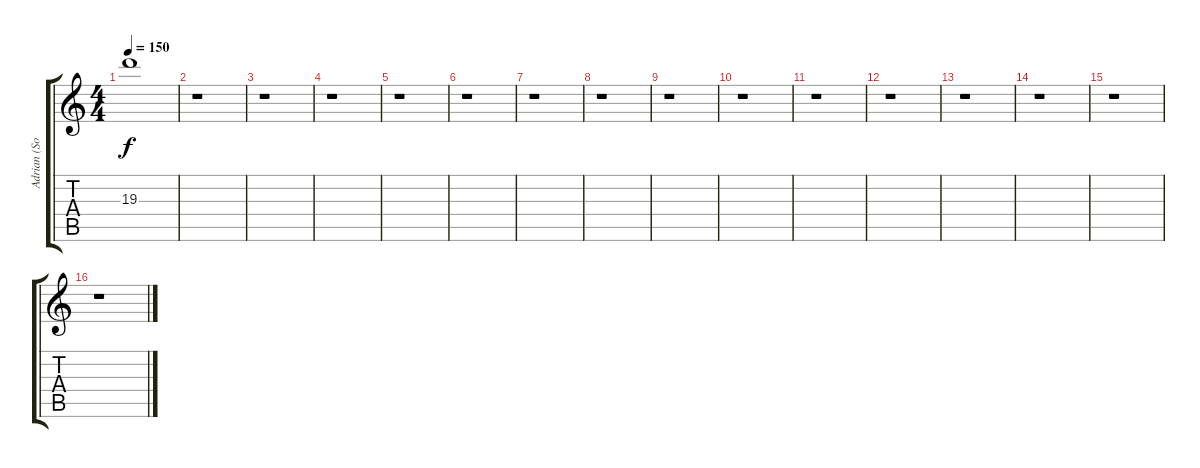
\track ("Adrian (Solo Guitar)" "Adrian (So") {instrument distortionguitar}
\staff {score tabs}
\tuning (E4 B3 G3 D3 A2 E2) {hide}
\ts (4 4)
\tempo 150
\clef g2
\ks c
19.3{t}.1{dy f} |
r.1 |
r.1 |
r.1 |
r.1 |
r.1 |
r.1 |
r.1 |
r.1 |
r.1 |
r.1 |
r.1 |
r.1 |
r.1 |
r.1 |
r.1
